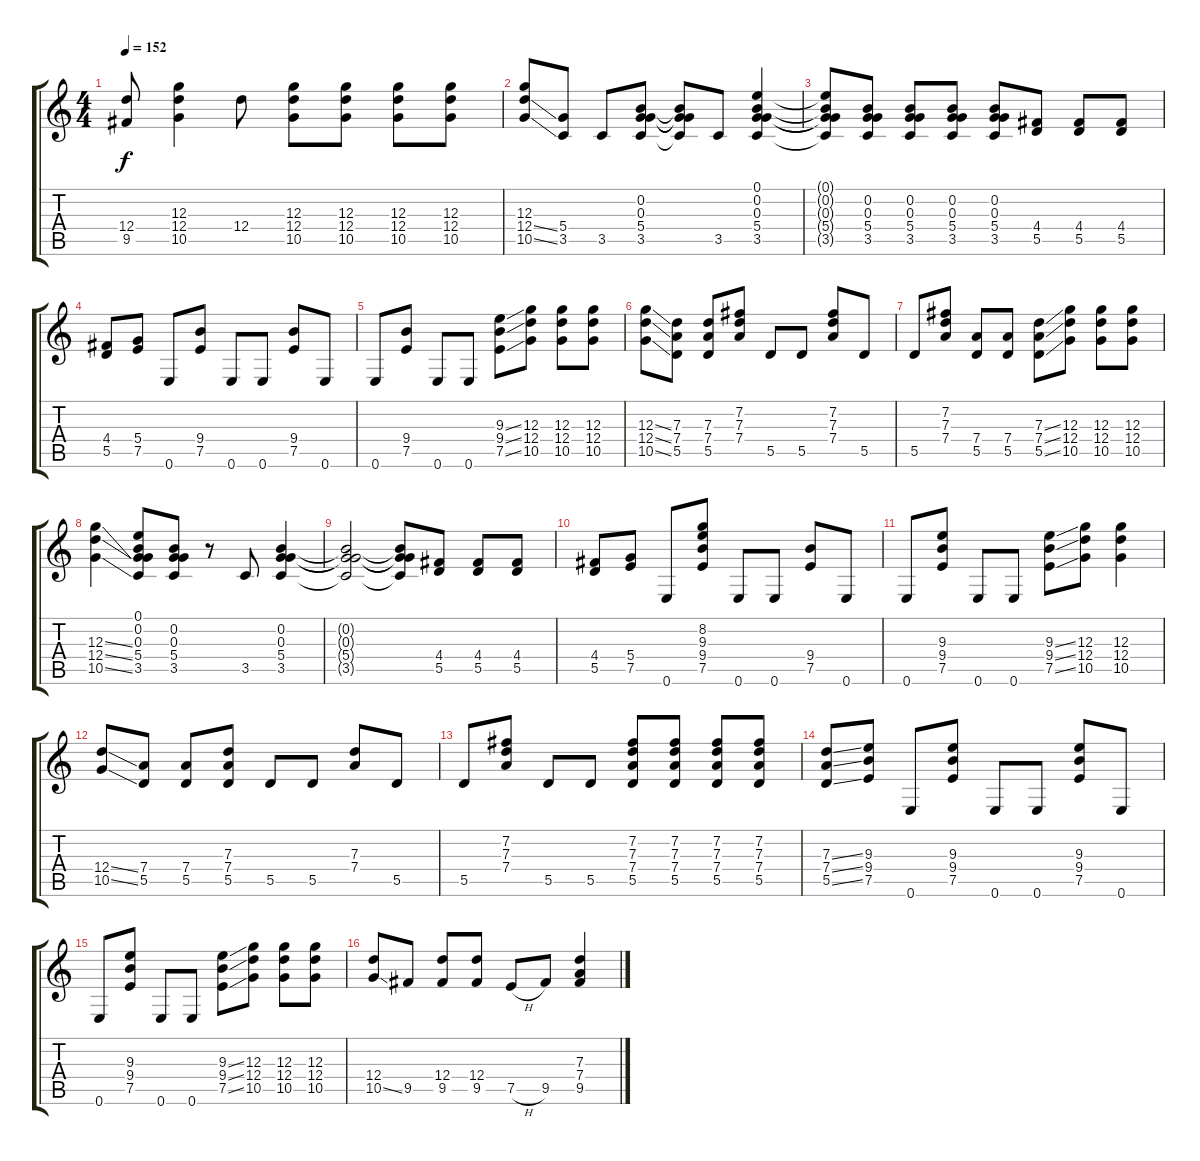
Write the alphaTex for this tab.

\track "" {instrument overdrivenguitar}
\staff {score tabs}
\tuning (E4 B3 G3 D3 A2 E2) {hide}
\ts (4 4)
\tempo 152
\clef g2
\ks c
(12.4{t} 9.5{t}).8{dy f} (12.3 12.4 10.5).4 12.4.8 (12.3 12.4 10.5).8 (12.3 12.4 10.5).8 (12.3 12.4 10.5).8 (12.3 12.4 10.5).8 |
(12.3 12.4{ss} 10.5{ss}).8 (5.4 3.5).8 3.5.8 (0.2 0.3 5.4 3.5).8 (0.2{t} 0.3{t} 5.4{t} 3.5{t}).8 3.5.8 (0.1 0.2 0.3 5.4 3.5).4 |
(0.1{t} 0.2{t} 0.3{t} 5.4{t} 3.5{t}).8 (0.2 0.3 5.4 3.5).8 (0.2 0.3 5.4 3.5).8 (0.2 0.3 5.4 3.5).8 (0.2 0.3 5.4 3.5).8 (4.4 5.5).8 (4.4 5.5).8 (4.4 5.5).8 |
(4.4 5.5).8 (5.4 7.5).8 0.6.8 (9.4 7.5).8 0.6.8 0.6.8 (9.4 7.5).8 0.6.8 |
0.6.8 (9.4 7.5).8 0.6.8 0.6.8 (9.3{ss} 9.4{ss} 7.5{ss}).8 (12.3 12.4 10.5).8 (12.3 12.4 10.5).8 (12.3 12.4 10.5).8 |
(12.3{ss} 12.4{ss} 10.5{ss}).8 (7.3 7.4 5.5).8 (7.3 7.4 5.5).8 (7.2 7.3 7.4).8 5.5.8 5.5.8 (7.2 7.3 7.4).8 5.5.8 |
5.5.8 (7.2 7.3 7.4).8 (7.4 5.5).8 (7.4 5.5).8 (7.3{ss} 7.4{ss} 5.5{ss}).8 (12.3 12.4 10.5).8 (12.3 12.4 10.5).8 (12.3 12.4 10.5).8 |
(12.3{ss} 12.4{ss} 10.5{ss}).4 (0.1 0.2 0.3 5.4 3.5).8 (0.2 0.3 5.4 3.5).8 r.8 3.5.8 (0.2 0.3 5.4 3.5).4 |
(0.2{t} 0.3{t} 5.4{t} 3.5{t}).2 (0.2{t} 0.3{t} 5.4{t} 3.5{t}).8 (4.4 5.5).8 (4.4 5.5).8 (4.4 5.5).8 |
(4.4 5.5).8 (5.4 7.5).8 0.6.8 (8.2 9.3 9.4 7.5).8 0.6.8 0.6.8 (9.4 7.5).8 0.6.8 |
0.6.8 (9.3 9.4 7.5).8 0.6.8 0.6.8 (9.3{ss} 9.4{ss} 7.5{ss}).8 (12.3 12.4 10.5).8 (12.3 12.4 10.5).4 |
(12.4{ss} 10.5{ss}).8 (7.4 5.5).8 (7.4 5.5).8 (7.3 7.4 5.5).8 5.5.8 5.5.8 (7.3 7.4).8 5.5.8 |
5.5.8 (7.2 7.3 7.4).8 5.5.8 5.5.8 (7.2 7.3 7.4 5.5).8 (7.2 7.3 7.4 5.5).8 (7.2 7.3 7.4 5.5).8 (7.2 7.3 7.4 5.5).8 |
(7.3{ss} 7.4{ss} 5.5{ss}).8 (9.3 9.4 7.5).8 0.6.8 (9.3 9.4 7.5).8 0.6.8 0.6.8 (9.3 9.4 7.5).8 0.6.8 |
0.6.8 (9.3 9.4 7.5).8 0.6.8 0.6.8 (9.3{ss} 9.4{ss} 7.5{ss}).8 (12.3 12.4 10.5).8 (12.3 12.4 10.5).8 (12.3 12.4 10.5).8 |
(12.4 10.5{ss}).8 9.5.8 (12.4 9.5).8 (12.4 9.5).8 7.5{h}.8 9.5.8 (7.3 7.4 9.5).4
